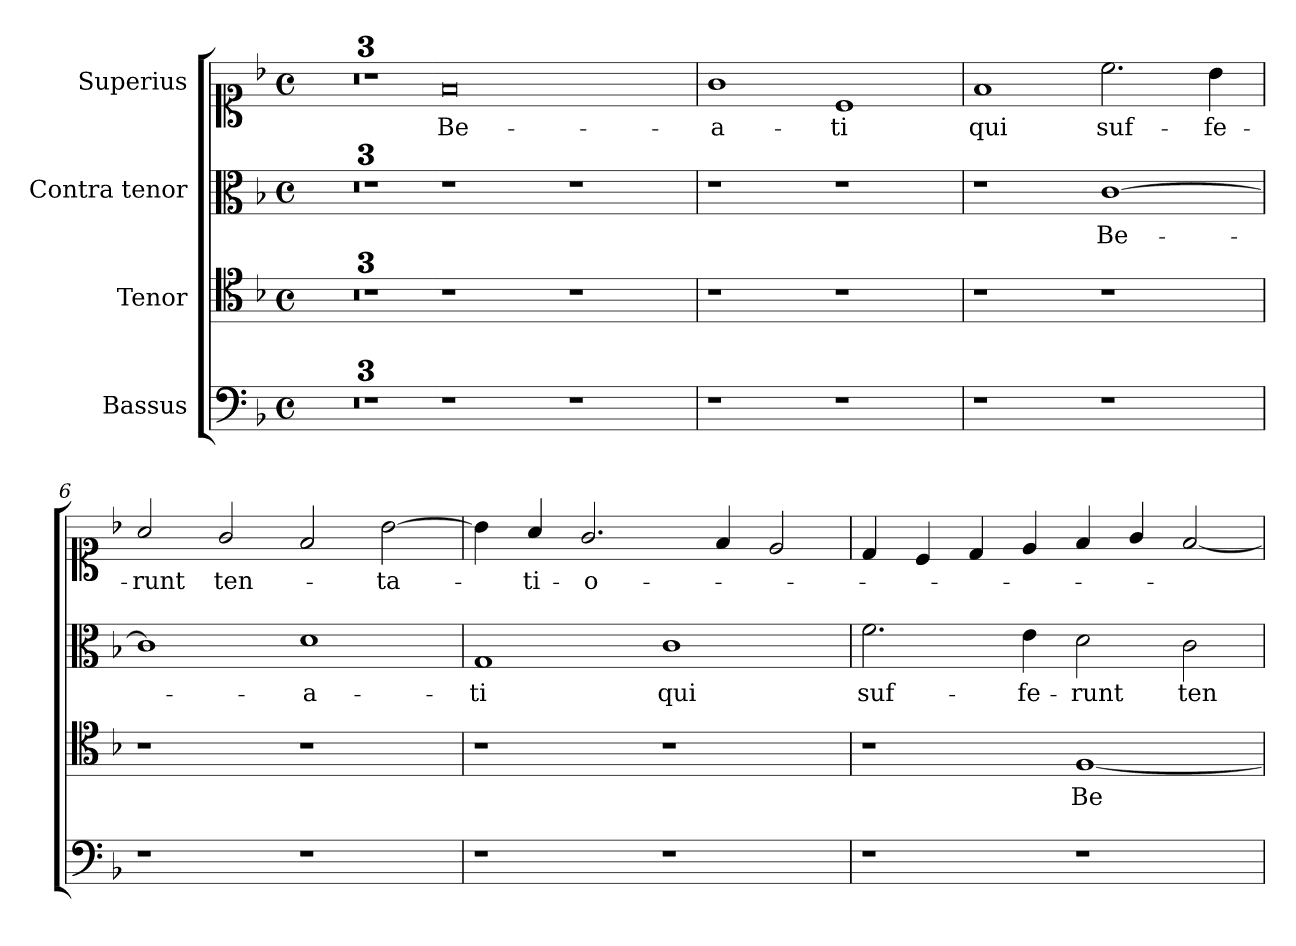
**kern	**kern	**text	**kern	**text	**kern	**text
*part4	*part3	*part3	*part2	*part2	*part1	*part1
*staff4	*staff3	*staff3	*staff2	*staff2	*staff1	*staff1
*I"Bassus	*I"Tenor	*	*I"Contra tenor	*	*I"Superius	*
*clefF4	*clefC4	*	*clefC3	*	*clefC1	*
*k[b-]	*k[b-]	*	*k[b-]	*	*k[b-]	*
*F:	*F:	*	*F:	*	*F:	*
*M4/4	*M4/4	*	*M4/4	*	*M4/4	*
*met(c)	*met(c)	*	*met(c)	*	*met(c)	*
=1	=1	=1	=1	=1	=1	=1
1ryy	1ryy	.	1ryy	.	1ryy	.
=2	=2	=2	=2	=2	=2	=2
1r	1r	.	1r	.	1r	.
=3	=3	=3	=3	=3	=3	=3
*	*clefGv2	*	*clefGv2	*	*clefG2	*
1ryy	1ryy	.	1ryy	.	1ryy	.
=3X1-	=3X1-	=3X1-	=3X1-	=3X1-	=3X1-	=3X1-
!	!	!	!	!	!	!LO:LY:b
1r	1r	.	1r	.	0f	Be-
1r	1r	.	1r	.	.	.
=4	=4	=4	=4	=4	=4	=4
!	!	!	!	!	!	!LO:LY:b
1r	1r	.	1r	.	1g	-a-
!	!	!	!	!	!	!LO:LY:b
1r	1r	.	1r	.	1c	-ti
=5	=5	=5	=5	=5	=5	=5
!	!	!	!	!	!	!LO:LY:b
1r	1r	.	1r	.	1f	qui
!	!	!	!	!LO:LY:b	!	!LO:LY:b
1r	1r	.	[1c	Be-	2.cc\	suf-
!	!	!	!	!	!	!LO:LY:b
.	.	.	.	.	4b-\	-fe-
=6	=6	=6	=6	=6	=6	=6
!	!	!	!	!	!	!LO:LY:b
1r	1r	.	1c]	.	2a/	-runt
!	!	!	!	!	!	!LO:LY:b
.	.	.	.	.	2g/	ten-
!	!	!	!	!LO:LY:b	!	!
1r	1r	.	1d	-a-	2f/	.
!	!	!	!	!	!	!LO:LY:b
.	.	.	.	.	[2b-\	-ta-
=7	=7	=7	=7	=7	=7	=7
!	!	!	!	!LO:LY:b	!	!
1r	1r	.	1G	-ti	4b-\]	.
!	!	!	!	!	!	!LO:LY:b
.	.	.	.	.	4a/	-ti-
!	!	!	!	!	!	!LO:LY:b
.	.	.	.	.	2.g/	-o-
!	!	!	!	!LO:LY:b	!	!
1r	1r	.	1c	qui	.	.
.	.	.	.	.	4f/	.
.	.	.	.	.	2e/	.
!!LO:LB:g=z
=8	=8	=8	=8	=8	=8	=8
!	!	!	!	!LO:LY:b	!	!
1r	1r	.	2.f\	suf-	4d/	.
.	.	.	.	.	4c/	.
.	.	.	.	.	4d/	.
!	!	!	!	!LO:LY:b	!	!
.	.	.	4e\	-fe-	4e/	.
!	!	!LO:LY:b	!	!LO:LY:b	!	!
1r	[1F	Be-	2d\	-runt	4f/	.
.	.	.	.	.	4g/	.
!	!	!	!	!LO:LY:b	!	!
.	.	.	2c\	ten-	[2f/	.
=	=	=	=	=	=	=
*-	*-	*-	*-	*-	*-	*-
